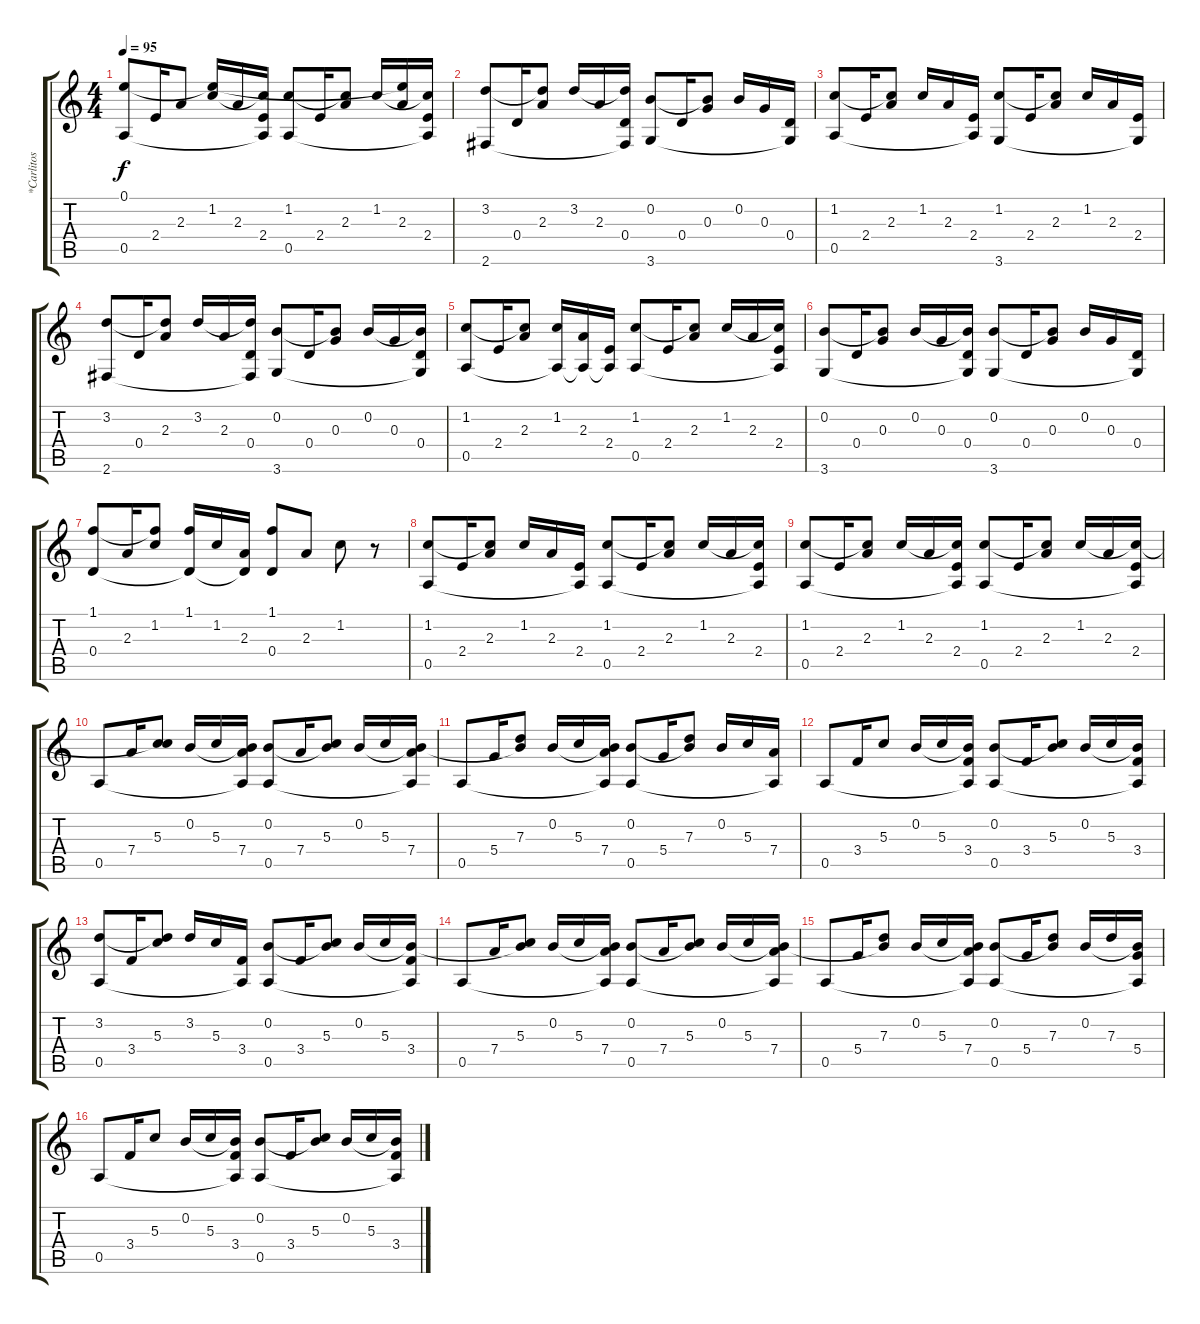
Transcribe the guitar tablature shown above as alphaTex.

\track ("*Carlitos" "*Carlitos") {instrument acousticguitarsteel}
\staff {score tabs}
\tuning (E4 B3 G3 D3 A2 E2) {hide}
\ts (4 4)
\tempo 95
\clef g2
\ks c
(0.1 0.5).8{dy f} 2.4.16 2.3.8 (0.1{t} 1.2).16 2.3.16 (1.2{t} 2.4 0.5{t}).16 (1.2 0.5).8 2.4.16 (1.2{t} 2.3).8 1.2.16 (0.1{t} 2.3).16 (1.2{t} 2.4 0.5{t}).16 |
(3.2 2.6).8 0.4.16 (3.2{t} 2.3).8 3.2.16 2.3.16 (3.2{t} 0.4 2.6{t}).16 (0.2 3.6).8 0.4.16 (0.2{t} 0.3).8 0.2.16 0.3.16 (0.4 3.6{t}).16 |
(1.2 0.5).8 2.4.16 (1.2{t} 2.3).8 1.2.16 2.3.16 (2.4 0.5{t}).16 (1.2 3.6).8 2.4.16 (1.2{t} 2.3).8 1.2.16 2.3.16 (2.4 3.6{t}).16 |
(3.2 2.6).8 0.4.16 (3.2{t} 2.3).8 3.2.16 2.3.16 (3.2{t} 0.4 2.6{t}).16 (0.2 3.6).8 0.4.16 (0.2{t} 0.3).8 0.2.16 0.3.16 (0.2{t} 0.4 3.6{t}).16 |
(1.2 0.5).8 2.4.16 (1.2{t} 2.3).8 (1.2 0.5{t}).16 (2.3 0.5{t}).16 (2.4 0.5{t}).16 (1.2 0.5).8 2.4.16 (1.2{t} 2.3).8 1.2.16 2.3.16 (1.2{t} 2.4 0.5{t}).16 |
(0.2 3.6).8 0.4.16 (0.2{t} 0.3).8 0.2.16 0.3.16 (0.2{t} 0.4 3.6{t}).16 (0.2 3.6).8 0.4.16 (0.2{t} 0.3).8 0.2.16{volume 8} 0.3.16 (0.4 3.6{t}).16 |
(1.1 0.4).8 2.3.16 (1.1{t} 1.2).8 (1.1 0.4{t}).16 1.2.16 (2.3 0.4{t}).16 (1.1 0.4).8 2.3.8 1.2.8 r.8 |
(1.2 0.5).8 2.4.16 (1.2{t} 2.3).8 1.2.16 2.3.16 (2.4 0.5{t}).16 (1.2 0.5).8 2.4.16 (1.2{t} 2.3).8 1.2.16 2.3.16 (1.2{t} 2.4 0.5{t}).16 |
(1.2 0.5).8 2.4.16 (1.2{t} 2.3).8 1.2.16 2.3.16 (1.2{t} 2.4 0.5{t}).16 (1.2 0.5).8 2.4.16 (1.2{t} 2.3).8 1.2.16 2.3.16 (1.2{t} 2.4 0.5{t}).16 |
0.5.8 7.4.16 (1.2{t} 5.3).8 0.2.16 5.3.16 (0.2{t} 7.4 0.5{t}).16 (0.2 0.5).8 7.4.16 (0.2{t} 5.3).8 0.2.16 5.3.16 (0.2{t} 7.4 0.5{t}).16 |
0.5.8 5.4.16 (0.2{t} 7.3).8 0.2.16 5.3.16 (0.2{t} 7.4 0.5{t}).16 (0.2 0.5).8 5.4.16 (0.2{t} 7.3).8 0.2.16 5.3.16 (7.4 0.5{t}).16 |
0.5.8 3.4.16 5.3.8 0.2.16 5.3.16 (0.2{t} 3.4 0.5{t}).16 (0.2 0.5).8 3.4.16 (0.2{t} 5.3).8 0.2.16 5.3.16 (0.2{t} 3.4 0.5{t}).16 |
(3.2 0.5).8 3.4.16 (3.2{t} 5.3).8 3.2.16 5.3.16 (3.4 0.5{t}).16 (0.2 0.5).8 3.4.16 (0.2{t} 5.3).8 0.2.16 5.3.16 (0.2{t} 3.4 0.5{t}).16 |
0.5.8 7.4.16 (0.2{t} 5.3).8 0.2.16 5.3.16 (0.2{t} 7.4 0.5{t}).16 (0.2 0.5).8 7.4.16 (0.2{t} 5.3).8 0.2.16 5.3.16 (0.2{t} 7.4 0.5{t}).16 |
0.5.8 5.4.16 (0.2{t} 7.3).8 0.2.16 5.3.16 (0.2{t} 7.4 0.5{t}).16 (0.2 0.5).8 5.4.16 (0.2{t} 7.3).8 0.2.16 7.3.16 (0.2{t} 5.4 0.5{t}).16 |
0.5.8 3.4.16 5.3.8 0.2.16 5.3.16 (0.2{t} 3.4 0.5{t}).16 (0.2 0.5).8 3.4.16 (0.2{t} 5.3).8 0.2.16 5.3.16 (0.2{t} 3.4 0.5{t}).16
